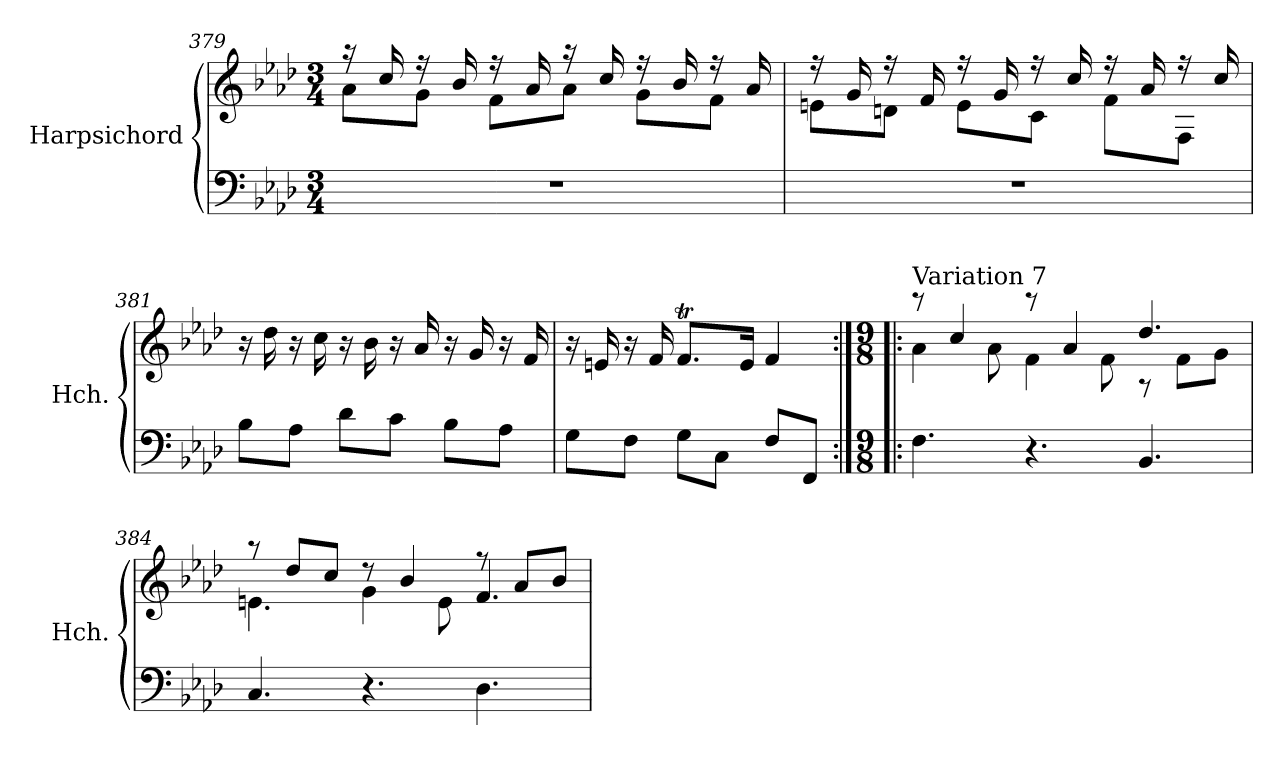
**kern	**kern
*part1	*part1
*staff2	*staff1
*I"Harpsichord	*
*I'Hch.	*
*clefF4	*clefG2
*k[b-e-a-d-]	*k[b-e-a-d-]
*M3/4	*M3/4
=379	=379
*	*^
2.r	16r	8a-\L
.	16cc/	.
.	16r	8g\J
.	16b-/	.
.	16r	8f\L
.	16a-/	.
.	16r	8a-\J
.	16cc/	.
.	16r	8g\L
.	16b-/	.
.	16r	8f\J
.	16a-/	.
=380	=380	=380
2.r	16r	8en\L
.	16g/	.
.	16r	8dn\J
.	16f/	.
.	16r	8e\L
.	16g/	.
.	16r	8c\J
.	16cc/	.
.	16r	8f\L
.	16a-/	.
.	16r	8F\J
.	16cc/	.
*	*v	*v
!!LO:LB:g=z
=381	=381
8B-\L	16r
.	16dd-\
8A-\J	16r
.	16cc\
8d-\L	16r
.	16b-\
8c\J	16r
.	16a-/
8B-\L	16r
.	16g/
8A-\J	16r
.	16f/
=382	=382
8G\L	16r
.	16en/
8F\J	16r
.	16f/
8G\L	8.fT/L
8C\J	.
.	16e/Jk
8F/L	4f/
8FF/J	.
!!LO:PB:g=z
=383:|!|:	=383:|!|:
*M9/8	*M9/8
*	*MM150
*	*^
!	!LO:TX:a:t=Variation 7	!
4.F\	4a-\	8rccc
.	.	4cc/
.	8a-\	.
4.r	4f\	8rccc
.	.	4a-/
.	8f\	.
4.BB-/	8rA	4.dd-/
.	8f\L	.
.	8g\J	.
=384	=384	=384
4.C/	4.en\	8raa
.	.	8dd-/L
.	.	8cc/J
4.r	8r	4g\
.	4b-/	.
.	.	8e\
4.D-\	4.f/	8rff
.	.	8a-/L
.	.	8b-/J
*	*v	*v
=	=
*-	*-
